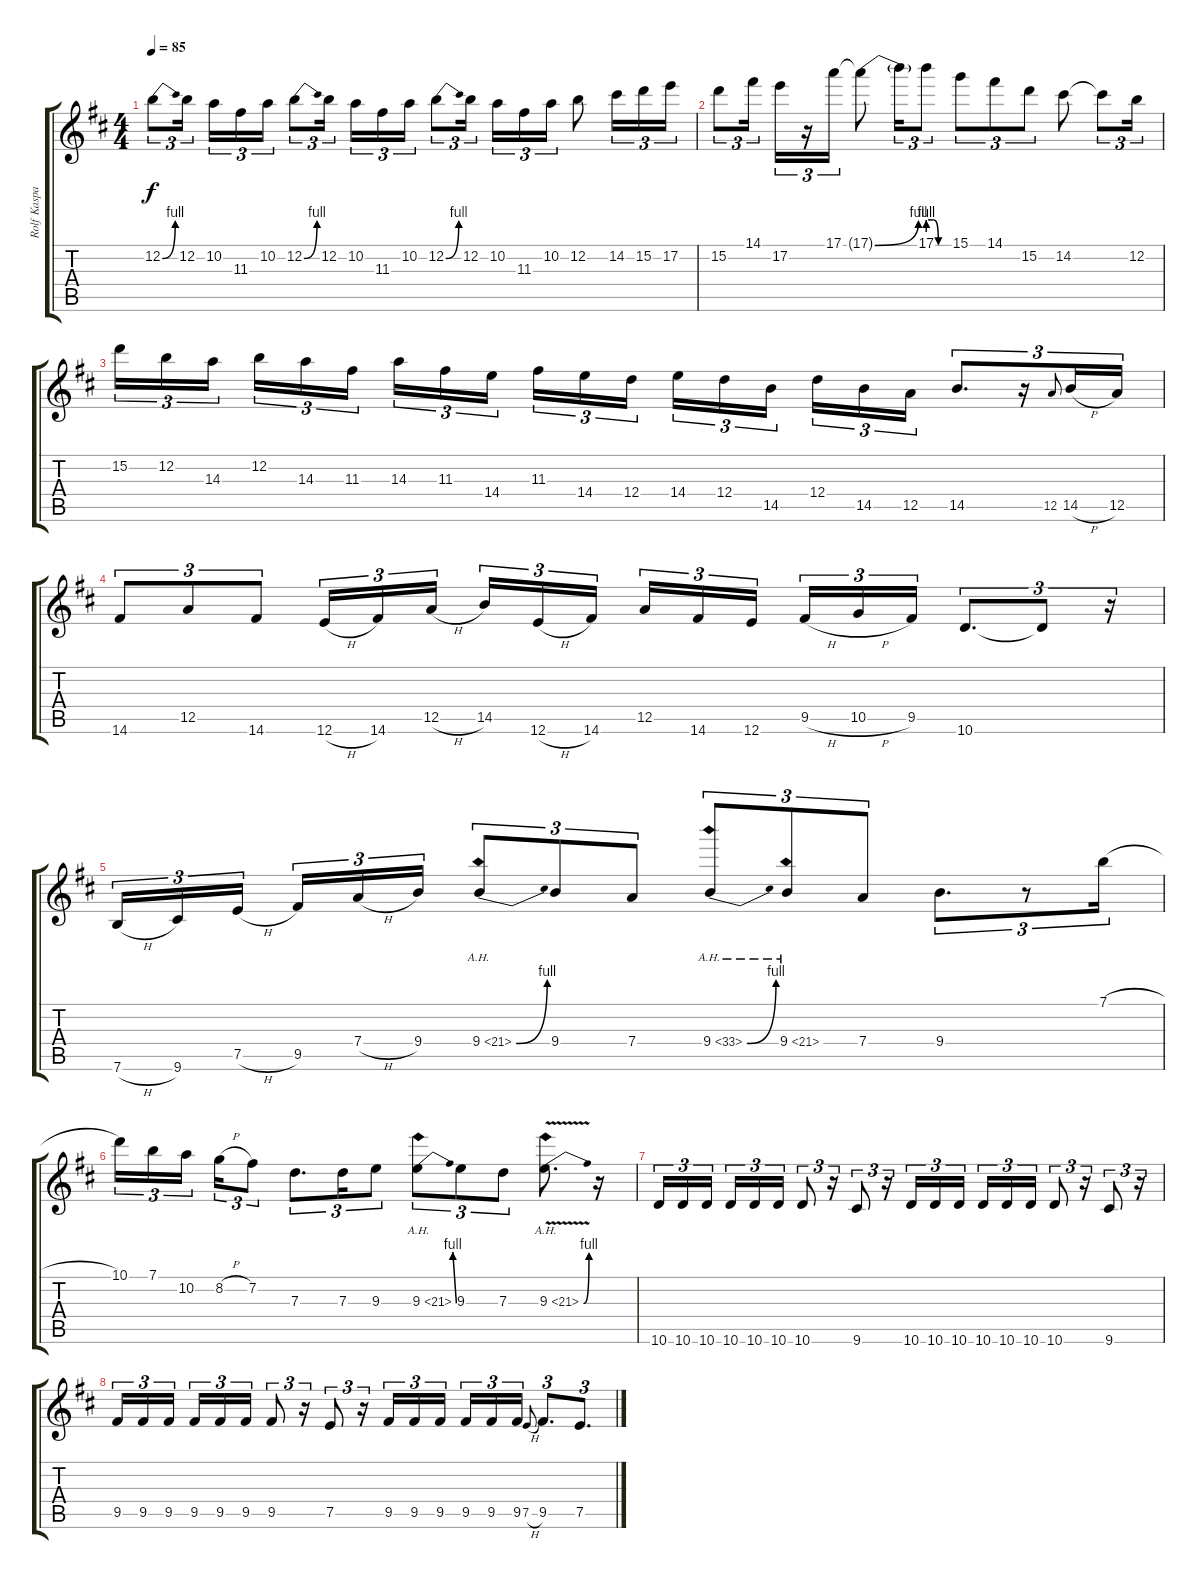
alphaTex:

\track ("Rolf Kasparek" "Rolf Kaspa") {instrument distortionguitar}
\staff {score tabs}
\tuning (E4 B3 G3 D3 A2 E2) {hide}
\ts (4 4)
\tempo 85
\clef g2
\ks bminor
12.2{be (bend 0 0 60 4)}.8{tu (3 2) dy f} 12.2.16{tu (3 2) beam splitsecondary} 10.2.16{tu (3 2)} 11.3.16{tu (3 2)} 10.2.16{tu (3 2)} 12.2{be (bend 0 0 60 4)}.8{tu (3 2)} 12.2.16{tu (3 2) beam splitsecondary} 10.2.16{tu (3 2)} 11.3.16{tu (3 2)} 10.2.16{tu (3 2)} 12.2{be (bend 0 0 60 4)}.8{tu (3 2)} 12.2.16{tu (3 2) beam splitsecondary} 10.2.16{tu (3 2)} 11.3.16{tu (3 2)} 10.2.16{tu (3 2)} 12.2.8 14.2.16{tu (3 2)} 15.2.16{tu (3 2)} 17.2.16{tu (3 2)} |
15.2.8{tu (3 2)} 14.1.16{tu (3 2)} 17.2.16{tu (3 2)} r.16{tu (3 2)} 17.1.16{tu (3 2)} 17.1{be (bend 0 0 60 4) t}.8 17.1{t}.16{tu (3 2)} 17.1{be (custom 0 4 15 4 30 0 60 0)}.8{tu (3 2)} 15.1.8{tu (3 2)} 14.1.8{tu (3 2)} 15.2.8{tu (3 2)} 14.2.8 14.2{t}.8{tu (3 2)} 12.2.16{tu (3 2)} |
15.2.16{tu (3 2)} 12.2.16{tu (3 2)} 14.3.16{tu (3 2) beam splitsecondary} 12.2.16{tu (3 2)} 14.3.16{tu (3 2)} 11.3.16{tu (3 2)} 14.3.16{tu (3 2)} 11.3.16{tu (3 2)} 14.4.16{tu (3 2) beam splitsecondary} 11.3.16{tu (3 2)} 14.4.16{tu (3 2)} 12.4.16{tu (3 2)} 14.4.16{tu (3 2)} 12.4.16{tu (3 2)} 14.5.16{tu (3 2) beam splitsecondary} 12.4.16{tu (3 2)} 14.5.16{tu (3 2)} 12.5.16{tu (3 2)} 14.5.8{d tu (3 2)} r.16{tu (3 2)} 12.5.8{gr onbeat} 14.5{h}.16{tu (3 2)} 12.5.16{tu (3 2)} |
14.6.8{tu (3 2)} 12.5.8{tu (3 2)} 14.6.8{tu (3 2)} 12.6{h}.16{tu (3 2)} 14.6.16{tu (3 2)} 12.5{h}.16{tu (3 2) beam splitsecondary} 14.5.16{tu (3 2)} 12.6{h}.16{tu (3 2)} 14.6.16{tu (3 2)} 12.5.16{tu (3 2)} 14.6.16{tu (3 2)} 12.6.16{tu (3 2) beam splitsecondary} 9.5{h}.16{tu (3 2)} 10.5{h}.16{tu (3 2)} 9.5.16{tu (3 2)} 10.6.8{d tu (3 2)} 10.6{t}.8{tu (3 2)} r.16{tu (3 2)} |
7.6{h}.16{tu (3 2)} 9.6.16{tu (3 2)} 7.5{h}.16{tu (3 2) beam splitsecondary} 9.5.16{tu (3 2)} 7.4{h}.16{tu (3 2)} 9.4.16{tu (3 2)} 9.4{be (bend 0 0 60 4) ah 12}.8{tu (3 2)} 9.4.8{tu (3 2)} 7.4.8{tu (3 2)} 9.4{be (bend 0 0 60 4) ah 24}.8{tu (3 2)} 9.4{ah 12}.8{tu (3 2)} 7.4.8{tu (3 2)} 9.4.8{d tu (3 2)} r.8{tu (3 2)} 7.1{h}.16{tu (3 2)} |
10.1.16{tu (3 2)} 7.1.16{tu (3 2)} 10.2.16{tu (3 2) beam splitsecondary} 8.2{h}.16{tu (3 2)} 7.2.8{tu (3 2)} 7.3.8{d tu (3 2)} 7.3.16{tu (3 2)} 9.3.8{tu (3 2)} 9.3{be (bend 0 0 60 4) ah 12}.8{tu (3 2)} 9.3.8{tu (3 2)} 7.3.8{tu (3 2)} 9.3{be (bend 0 0 60 4) ah 12 v}.8{d} r.16 |
10.6.16{tu (3 2)} 10.6.16{tu (3 2)} 10.6.16{tu (3 2) beam splitsecondary} 10.6.16{tu (3 2)} 10.6.16{tu (3 2)} 10.6.16{tu (3 2)} 10.6.8{tu (3 2)} r.16{tu (3 2)} 9.6.8{tu (3 2)} r.16{tu (3 2)} 10.6.16{tu (3 2)} 10.6.16{tu (3 2)} 10.6.16{tu (3 2) beam splitsecondary} 10.6.16{tu (3 2)} 10.6.16{tu (3 2)} 10.6.16{tu (3 2)} 10.6.8{tu (3 2)} r.16{tu (3 2)} 9.6.8{tu (3 2)} r.16{tu (3 2)} |
9.5.16{tu (3 2)} 9.5.16{tu (3 2)} 9.5.16{tu (3 2) beam splitsecondary} 9.5.16{tu (3 2)} 9.5.16{tu (3 2)} 9.5.16{tu (3 2)} 9.5.8{tu (3 2)} r.16{tu (3 2)} 7.5.8{tu (3 2)} r.16{tu (3 2)} 9.5.16{tu (3 2)} 9.5.16{tu (3 2)} 9.5.16{tu (3 2) beam splitsecondary} 9.5.16{tu (3 2)} 9.5.16{tu (3 2)} 9.5.16{tu (3 2)} 7.5{h}.8{gr onbeat} 9.5.8{d tu (3 2)} 7.5.8{d tu (3 2)}
